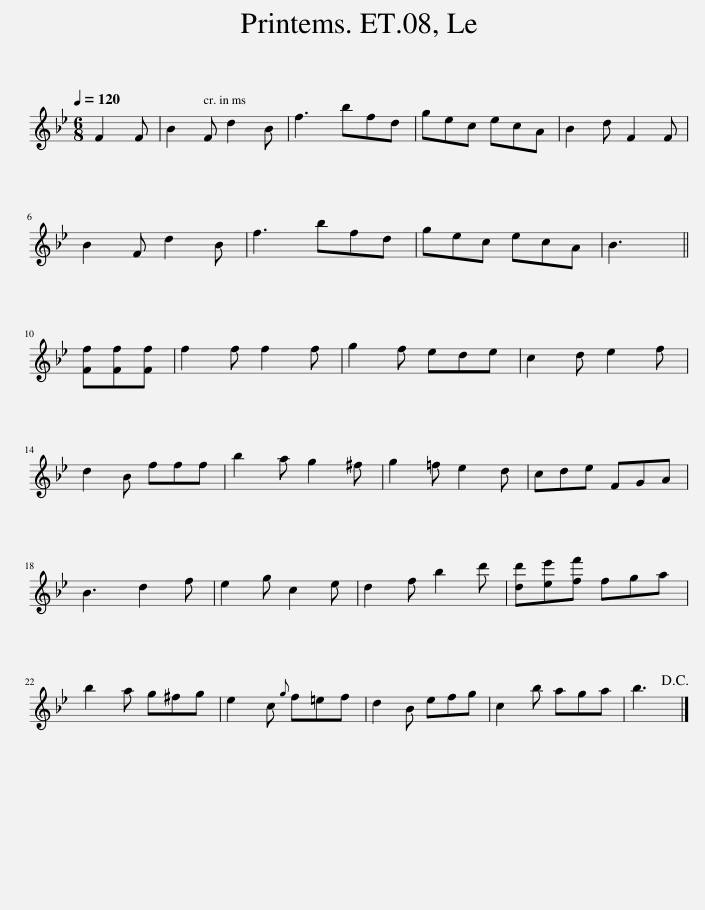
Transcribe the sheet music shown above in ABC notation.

X:1
L:1/8
Q:1/4=120
M:6/8
I:linebreak $
K:Bb
V:1 treble
V:1
 F2 F | B2 F d2 B | f3 bfd | gec ecA | B2 d F2 F |$ %5
 B2 F d2 B | f3 bfd | gec ecA | B3 ||$ [Ff][Ff][Ff] | %10
 f2 f f2 f | g2 f ede | c2 d e2 f |$ d2 B fff | b2 a g2 ^f | %15
 g2 =f e2 d | cde FGA |$ B3 d2 f | e2 g c2 e | d2 f b2 d' | %20
 [dd'][ee'][ff'] fga |$ b2 a g^fg | e2 c{g} f=ef | d2 B efg | c2 b aga | %25
 b3!D.C.! |] %26
